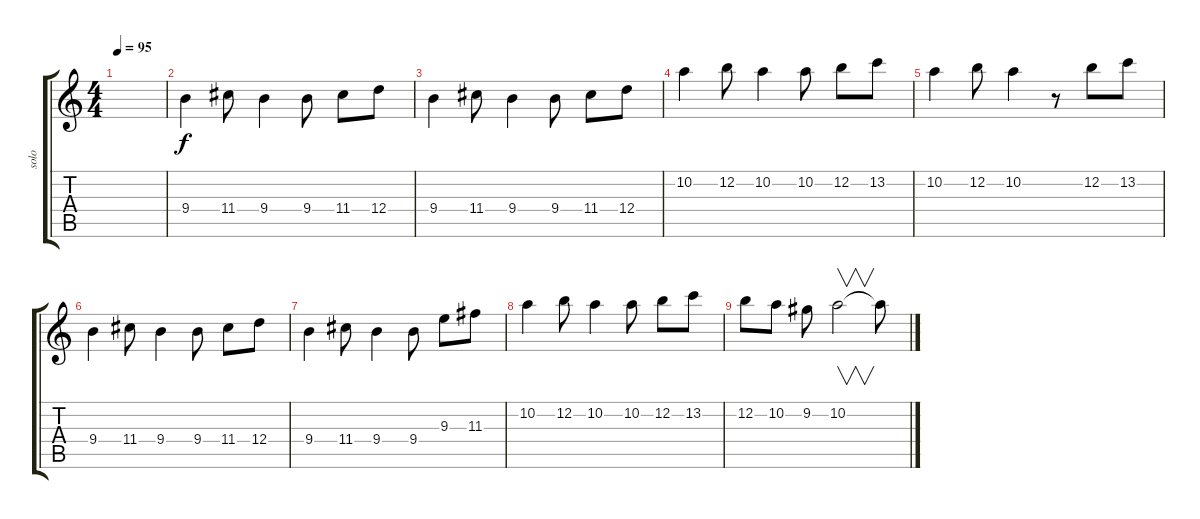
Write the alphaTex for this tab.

\track ("solo" "solo") {instrument overdrivenguitar}
\staff {score tabs}
\tuning (E4 B3 G3 D3 A2 E2) {hide}
\ts (4 4)
\tempo 95
\clef g2
\ks c
|
9.4.4{dy f} 11.4.8 9.4.4 9.4.8 11.4.8 12.4.8 |
9.4.4 11.4.8 9.4.4 9.4.8 11.4.8 12.4.8 |
10.2.4 12.2.8 10.2.4 10.2.8 12.2.8 13.2.8 |
10.2.4 12.2.8 10.2.4 r.8 12.2.8 13.2.8 |
9.4.4 11.4.8 9.4.4 9.4.8 11.4.8 12.4.8 |
9.4.4 11.4.8 9.4.4 9.4.8 9.3.8 11.3.8 |
10.2.4 12.2.8 10.2.4 10.2.8 12.2.8 13.2.8 |
12.2.8 10.2.8 9.2.8 10.2.2{v} 10.2{t}.8
